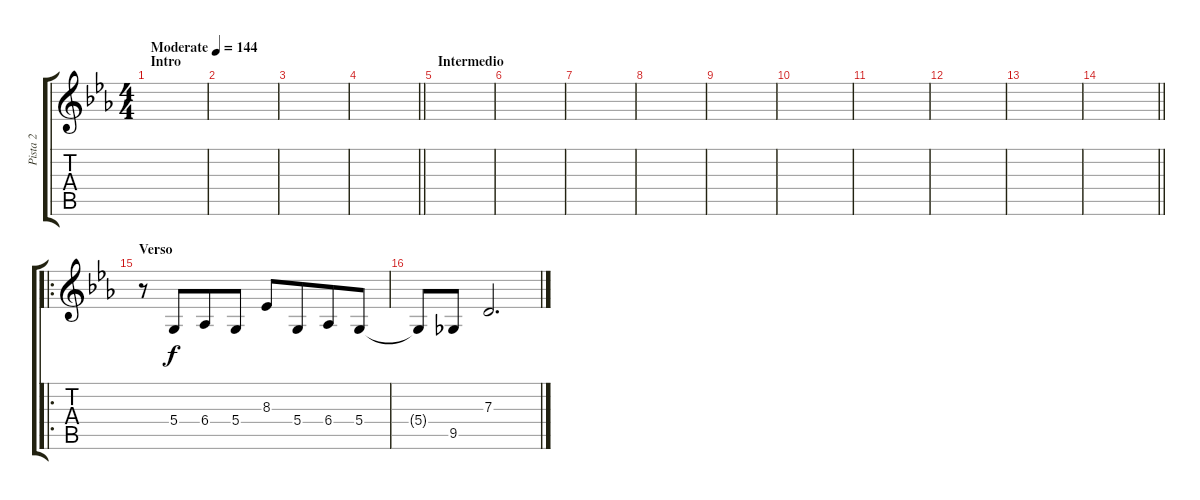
\track ("Pista 2" "Pista 2") {instrument flute}
\staff {score tabs}
\tuning (E4 B3 G3 D3 A2 E2) {hide}
\ts (4 4)
\section ("" "Intro")
\tempo (144 "Moderate")
\clef g2
\ks eb
|
|
|
\barLineRight lightlight
|
\section ("" "Intermedio")
|
|
|
|
|
|
|
|
|
\barLineRight lightlight
|
\ro
\section ("" "Verso")
r.8 5.4.8{beam merge} 6.4.8 5.4.8 8.3.8 5.4.8{beam merge} 6.4.8 5.4.8 |
5.4{t}.8 9.5.8 7.3.2{d}
